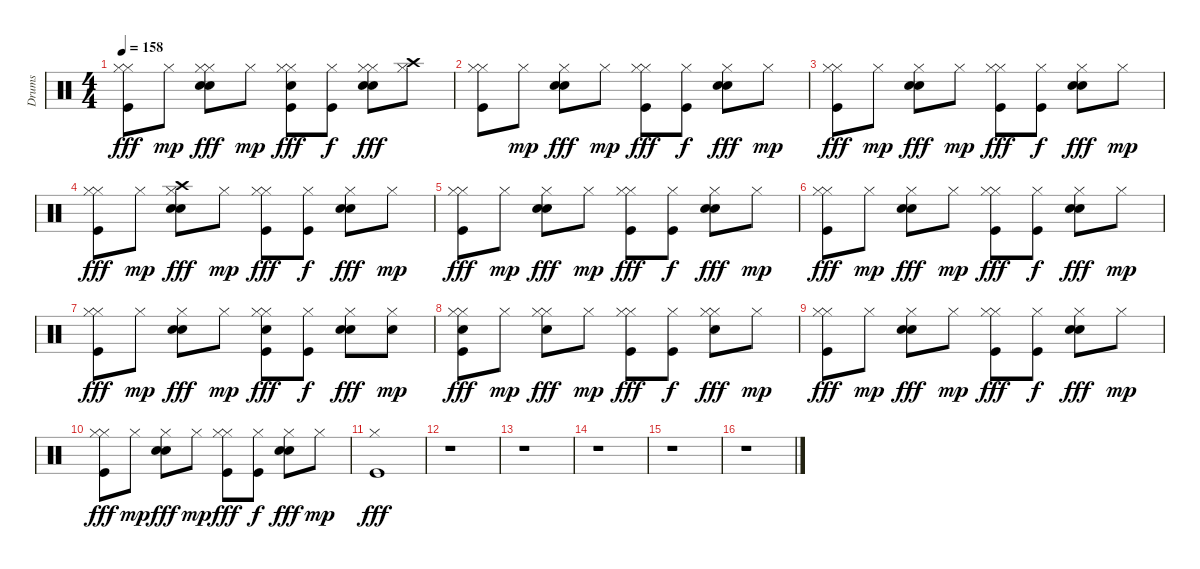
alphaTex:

\track ("Drums" "Drums") {instrument percussion}
\staff {score}
\articulation defaults
\ts (4 4)
\tempo 158
\clef neutral
\ks c
("Hi-Hat (closed)" "Kick (hit)" "Hi-Hat (closed)").8{dy fff} "Hi-Hat (closed)".8{dy mp} ("Snare (hit) 2" "Hi-Hat (closed)" "Hi-Hat (closed)" "Electric Snare (hit)").8{dy fff} "Hi-Hat (closed)".8{dy mp} ("Hi-Hat (closed)" "Kick (hit)" "Hi-Hat (closed)" "Electric Snare (hit)").8{dy fff} ("Hi-Hat (closed)" "Kick (hit)").8{dy f} ("Snare (hit) 2" "Hi-Hat (closed)" "Hi-Hat (closed)" "Electric Snare (hit)").8{dy fff} ("Hi-Hat (closed)" "Crash high (hit)").8 |
("Hi-Hat (closed)" "Kick (hit)" "Hi-Hat (closed)").8 "Hi-Hat (closed)".8{dy mp} ("Snare (hit) 2" "Hi-Hat (closed)" "Electric Snare (hit)").8{dy fff} "Hi-Hat (closed)".8{dy mp} ("Hi-Hat (closed)" "Kick (hit)" "Hi-Hat (closed)").8{dy fff} ("Hi-Hat (closed)" "Kick (hit)").8{dy f} ("Snare (hit) 2" "Hi-Hat (closed)" "Electric Snare (hit)").8{dy fff} "Hi-Hat (closed)".8{dy mp} |
("Hi-Hat (closed)" "Kick (hit)" "Hi-Hat (closed)").8{dy fff} "Hi-Hat (closed)".8{dy mp} ("Snare (hit) 2" "Hi-Hat (closed)" "Electric Snare (hit)").8{dy fff} "Hi-Hat (closed)".8{dy mp} ("Hi-Hat (closed)" "Kick (hit)" "Hi-Hat (closed)").8{dy fff} ("Hi-Hat (closed)" "Kick (hit)").8{dy f} ("Snare (hit) 2" "Hi-Hat (closed)" "Electric Snare (hit)").8{dy fff} "Hi-Hat (closed)".8{dy mp} |
("Hi-Hat (closed)" "Kick (hit)" "Hi-Hat (closed)").8{dy fff} "Hi-Hat (closed)".8{dy mp} ("Snare (hit) 2" "Hi-Hat (closed)" "Electric Snare (hit)" "Crash high (hit)").8{dy fff} "Hi-Hat (closed)".8{dy mp} ("Hi-Hat (closed)" "Kick (hit)" "Hi-Hat (closed)").8{dy fff} ("Hi-Hat (closed)" "Kick (hit)").8{dy f} ("Snare (hit) 2" "Hi-Hat (closed)" "Electric Snare (hit)").8{dy fff} "Hi-Hat (closed)".8{dy mp} |
("Hi-Hat (closed)" "Kick (hit)" "Hi-Hat (closed)").8{dy fff} "Hi-Hat (closed)".8{dy mp} ("Snare (hit) 2" "Hi-Hat (closed)" "Electric Snare (hit)").8{dy fff} "Hi-Hat (closed)".8{dy mp} ("Hi-Hat (closed)" "Kick (hit)" "Hi-Hat (closed)").8{dy fff} ("Hi-Hat (closed)" "Kick (hit)").8{dy f} ("Snare (hit) 2" "Hi-Hat (closed)" "Electric Snare (hit)").8{dy fff} "Hi-Hat (closed)".8{dy mp} |
("Hi-Hat (closed)" "Kick (hit)" "Hi-Hat (closed)").8{dy fff} "Hi-Hat (closed)".8{dy mp} ("Snare (hit) 2" "Hi-Hat (closed)" "Electric Snare (hit)").8{dy fff} "Hi-Hat (closed)".8{dy mp} ("Hi-Hat (closed)" "Kick (hit)" "Hi-Hat (closed)").8{dy fff} ("Hi-Hat (closed)" "Kick (hit)").8{dy f} ("Snare (hit) 2" "Hi-Hat (closed)" "Electric Snare (hit)").8{dy fff} "Hi-Hat (closed)".8{dy mp} |
("Hi-Hat (closed)" "Kick (hit)" "Hi-Hat (closed)").8{dy fff} "Hi-Hat (closed)".8{dy mp} ("Snare (hit) 2" "Hi-Hat (closed)" "Electric Snare (hit)").8{dy fff} "Hi-Hat (closed)".8{dy mp} ("Hi-Hat (closed)" "Kick (hit)" "Hi-Hat (closed)" "Electric Snare (hit)").8{dy fff} ("Hi-Hat (closed)" "Kick (hit)").8{dy f} ("Snare (hit) 2" "Hi-Hat (closed)" "Electric Snare (hit)").8{dy fff} ("Hi-Hat (closed)" "Electric Snare (hit)").8{dy mp} |
("Hi-Hat (closed)" "Kick (hit)" "Hi-Hat (closed)" "Electric Snare (hit)").8{dy fff} "Hi-Hat (closed)".8{dy mp} ("Snare (hit) 2" "Hi-Hat (closed)" "Hi-Hat (closed)").8{dy fff} "Hi-Hat (closed)".8{dy mp} ("Hi-Hat (closed)" "Kick (hit)" "Hi-Hat (closed)").8{dy fff} ("Hi-Hat (closed)" "Kick (hit)").8{dy f} ("Snare (hit) 2" "Hi-Hat (closed)" "Hi-Hat (closed)").8{dy fff} "Hi-Hat (closed)".8{dy mp} |
("Hi-Hat (closed)" "Kick (hit)" "Hi-Hat (closed)").8{dy fff} "Hi-Hat (closed)".8{dy mp} ("Snare (hit) 2" "Hi-Hat (closed)" "Electric Snare (hit)").8{dy fff} "Hi-Hat (closed)".8{dy mp} ("Hi-Hat (closed)" "Kick (hit)" "Hi-Hat (closed)").8{dy fff} ("Hi-Hat (closed)" "Kick (hit)").8{dy f} ("Snare (hit) 2" "Hi-Hat (closed)" "Electric Snare (hit)").8{dy fff} "Hi-Hat (closed)".8{dy mp} |
("Hi-Hat (closed)" "Kick (hit)" "Hi-Hat (closed)").8{dy fff} "Hi-Hat (closed)".8{dy mp} ("Snare (hit) 2" "Hi-Hat (closed)" "Electric Snare (hit)").8{dy fff} "Hi-Hat (closed)".8{dy mp} ("Hi-Hat (closed)" "Kick (hit)" "Hi-Hat (closed)").8{dy fff} ("Hi-Hat (closed)" "Kick (hit)").8{dy f} ("Snare (hit) 2" "Hi-Hat (closed)" "Electric Snare (hit)").8{dy fff} "Hi-Hat (closed)".8{dy mp} |
("Hi-Hat (closed)" "Kick (hit)").1{dy fff} |
r.1 |
r.1 |
r.1 |
r.1 |
r.1
